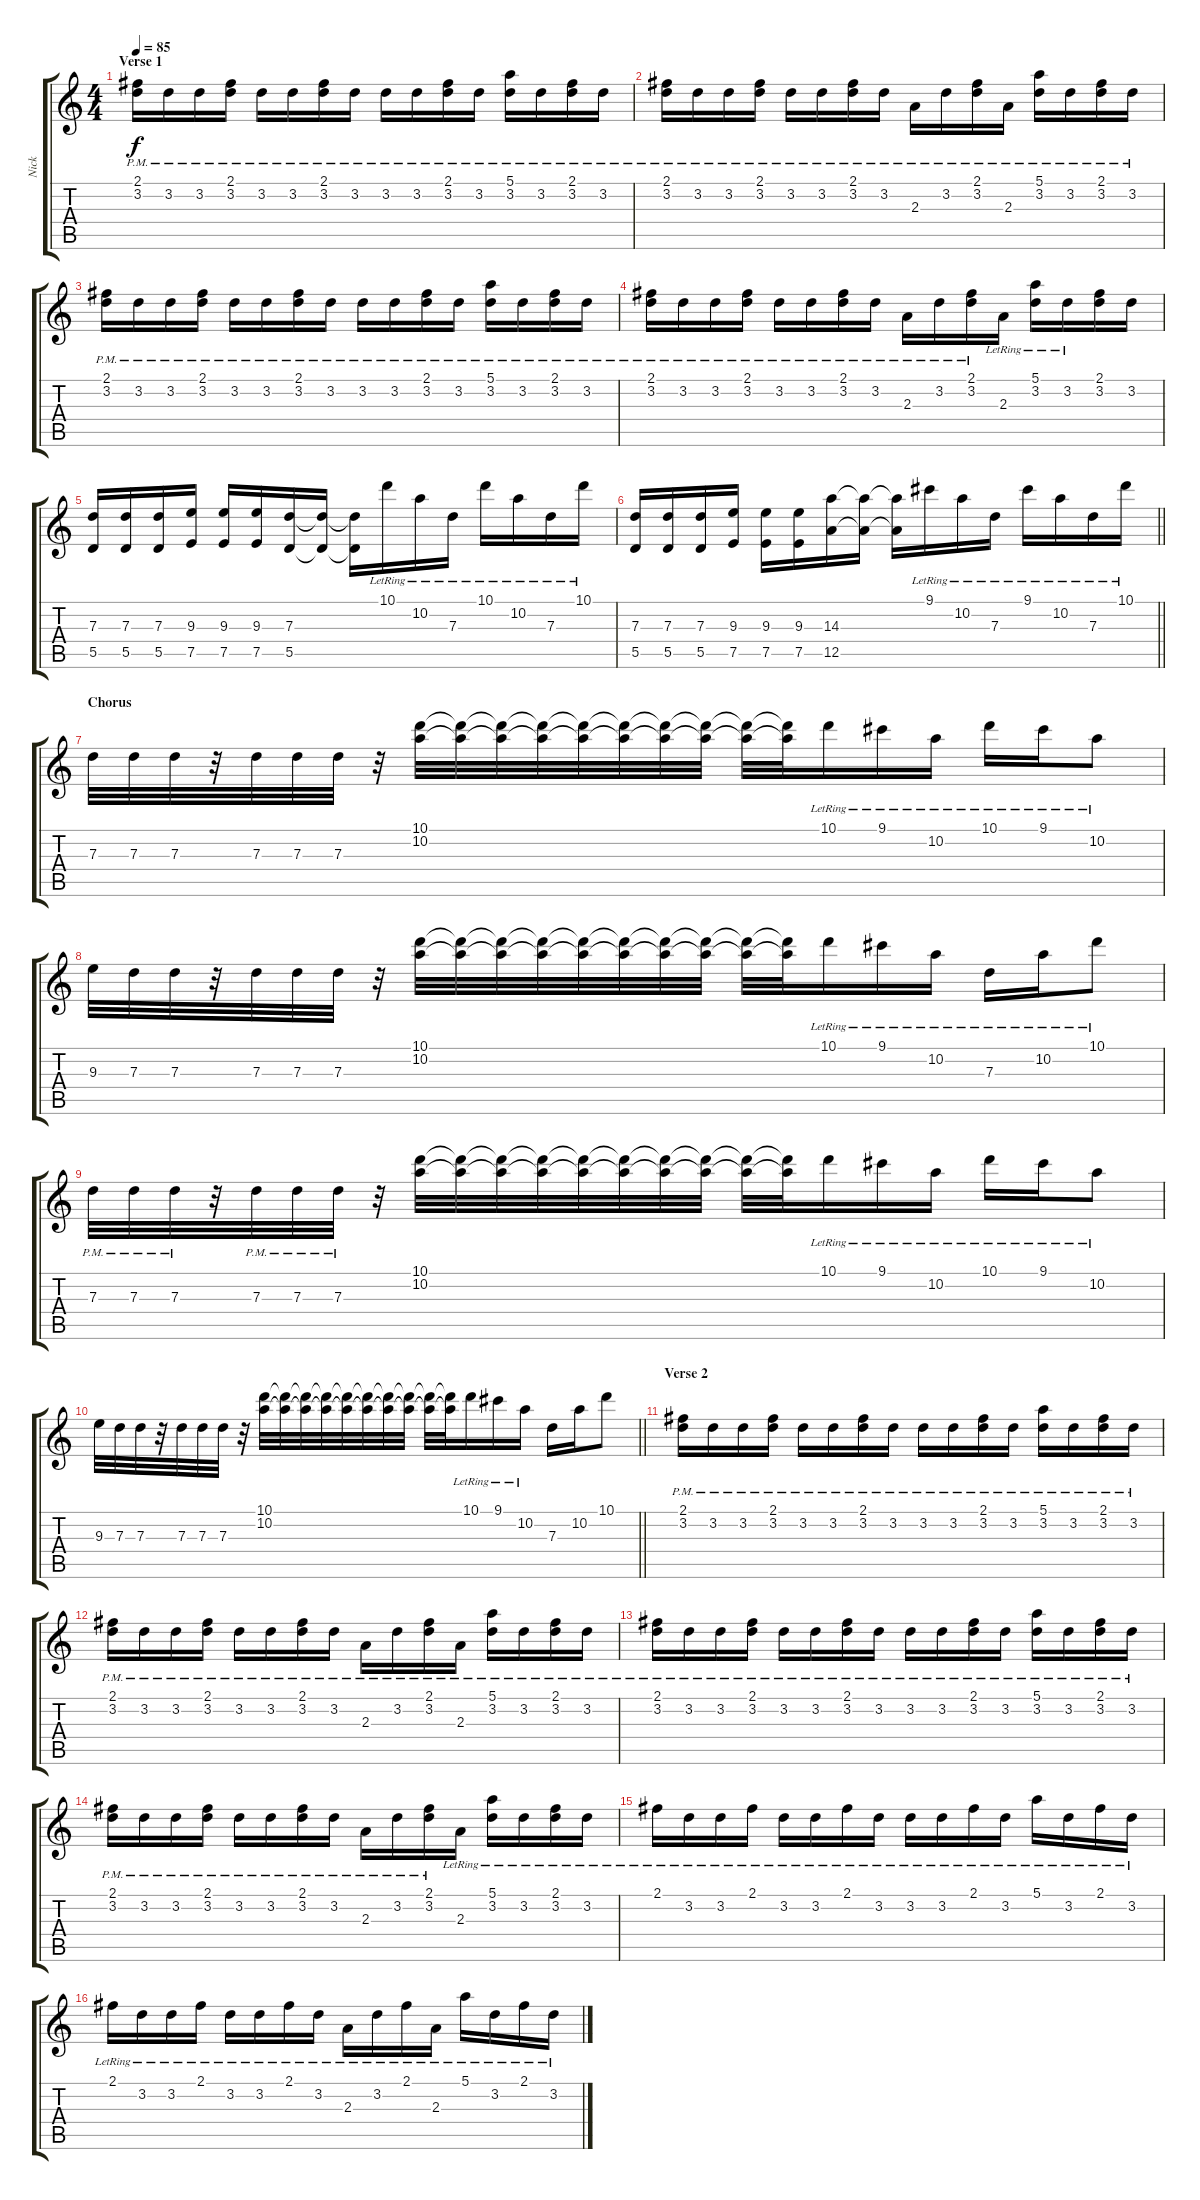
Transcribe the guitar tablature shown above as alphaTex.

\track ("Nick" "Nick") {instrument overdrivenguitar}
\staff {score tabs}
\tuning (E4 B3 G3 D3 A2 D2) {hide}
\ts (4 4)
\section ("" "Verse 1")
\tempo 85
\clef g2
\ks c
(2.1{pm} 3.2{pm}).16{dy f} 3.2{pm}.16 3.2{pm}.16 (2.1{pm} 3.2{pm}).16 3.2{pm}.16 3.2{pm}.16 (2.1{pm} 3.2{pm}).16 3.2{pm}.16 3.2{pm}.16 3.2{pm}.16 (2.1{pm} 3.2{pm}).16 3.2{pm}.16 (5.1{pm} 3.2{pm}).16 3.2{pm}.16 (2.1{pm} 3.2{pm}).16 3.2{pm}.16 |
(2.1{pm} 3.2{pm}).16 3.2{pm}.16 3.2{pm}.16 (2.1{pm} 3.2{pm}).16 3.2{pm}.16 3.2{pm}.16 (2.1{pm} 3.2{pm}).16 3.2{pm}.16 2.3{pm}.16 3.2{pm}.16 (2.1{pm} 3.2{pm}).16 2.3{pm}.16 (5.1{pm} 3.2{pm}).16 3.2{pm}.16 (2.1{pm} 3.2{pm}).16 3.2{pm}.16 |
(2.1{pm} 3.2{pm}).16 3.2{pm}.16 3.2{pm}.16 (2.1{pm} 3.2{pm}).16 3.2{pm}.16 3.2{pm}.16 (2.1{pm} 3.2{pm}).16 3.2{pm}.16 3.2{pm}.16 3.2{pm}.16 (2.1{pm} 3.2{pm}).16 3.2{pm}.16 (5.1{pm} 3.2{pm}).16 3.2{pm}.16 (2.1{pm} 3.2{pm}).16 3.2{pm}.16 |
(2.1{pm} 3.2{pm}).16 3.2{pm}.16 3.2{pm}.16 (2.1{pm} 3.2{pm}).16 3.2{pm}.16 3.2{pm}.16 (2.1{pm} 3.2{pm}).16 3.2{pm}.16 2.3{pm}.16 3.2{pm}.16 (2.1{pm} 3.2{pm}).16 2.3{lr}.16 (5.1{lr} 3.2{lr}).16 3.2{lr}.16 (2.1 3.2).16 3.2.16 |
(7.3 5.5).16 (7.3 5.5).16 (7.3 5.5).16 (9.3 7.5).16 (9.3 7.5).16 (9.3 7.5).16 (7.3 5.5).16 (7.3{t} 5.5{t}).16 (7.3{t} 5.5{t}).16 10.1{lr}.16 10.2{lr}.16 7.3{lr}.16 10.1{lr}.16 10.2{lr}.16 7.3{lr}.16 10.1{lr}.16 |
\barLineRight lightlight
(7.3 5.5).16 (7.3 5.5).16 (7.3 5.5).16 (9.3 7.5).16 (9.3 7.5).16 (9.3 7.5).16 (14.3 12.5).16 (14.3{t} 12.5{t}).16 (14.3{t} 12.5{t}).16 9.1{lr}.16 10.2{lr}.16 7.3{lr}.16 9.1{lr}.16 10.2{lr}.16 7.3{lr}.16 10.1{lr}.16 |
\section ("" "Chorus")
7.3.32 7.3.32 7.3.32 r.32 7.3.32 7.3.32 7.3.32 r.32 (10.1 10.2).32 (10.1{t} 10.2{t}).32 (10.1{t} 10.2{t}).32 (10.1{t} 10.2{t}).32 (10.1{t} 10.2{t}).32 (10.1{t} 10.2{t}).32 (10.1{t} 10.2{t}).32 (10.1{t} 10.2{t}).32 (10.1{t} 10.2{t}).32 (10.1{t} 10.2{t}).32 10.1{lr}.16 9.1{lr}.16 10.2{lr}.16 10.1{lr}.16 9.1{lr}.16 10.2{lr}.8 |
9.3.32 7.3.32 7.3.32 r.32 7.3.32 7.3.32 7.3.32 r.32 (10.1 10.2).32 (10.1{t} 10.2{t}).32 (10.1{t} 10.2{t}).32 (10.1{t} 10.2{t}).32 (10.1{t} 10.2{t}).32 (10.1{t} 10.2{t}).32 (10.1{t} 10.2{t}).32 (10.1{t} 10.2{t}).32 (10.1{t} 10.2{t}).32 (10.1{t} 10.2{t}).32 10.1{lr}.16 9.1{lr}.16 10.2{lr}.16 7.3{lr}.16 10.2{lr}.16 10.1{lr}.8 |
7.3{pm}.32 7.3{pm}.32 7.3{pm}.32 r.32 7.3{pm}.32 7.3{pm}.32 7.3{pm}.32 r.32 (10.1 10.2).32 (10.1{t} 10.2{t}).32 (10.1{t} 10.2{t}).32 (10.1{t} 10.2{t}).32 (10.1{t} 10.2{t}).32 (10.1{t} 10.2{t}).32 (10.1{t} 10.2{t}).32 (10.1{t} 10.2{t}).32 (10.1{t} 10.2{t}).32 (10.1{t} 10.2{t}).32 10.1{lr}.16 9.1{lr}.16 10.2{lr}.16 10.1{lr}.16 9.1{lr}.16 10.2{lr}.8 |
\barLineRight lightlight
9.3.32 7.3.32 7.3.32 r.32 7.3.32 7.3.32 7.3.32 r.32 (10.1 10.2).32 (10.1{t} 10.2{t}).32 (10.1{t} 10.2{t}).32 (10.1{t} 10.2{t}).32 (10.1{t} 10.2{t}).32 (10.1{t} 10.2{t}).32 (10.1{t} 10.2{t}).32 (10.1{t} 10.2{t}).32 (10.1{t} 10.2{t}).32 (10.1{t} 10.2{t}).32 10.1{lr}.16 9.1{lr}.16 10.2{lr}.16 7.3.16 10.2.16 10.1.8 |
\section ("" "Verse 2")
(2.1{pm} 3.2{pm}).16 3.2{pm}.16 3.2{pm}.16 (2.1{pm} 3.2{pm}).16 3.2{pm}.16 3.2{pm}.16 (2.1{pm} 3.2{pm}).16 3.2{pm}.16 3.2{pm}.16 3.2{pm}.16 (2.1{pm} 3.2{pm}).16 3.2{pm}.16 (5.1{pm} 3.2{pm}).16 3.2{pm}.16 (2.1{pm} 3.2{pm}).16 3.2{pm}.16 |
(2.1{pm} 3.2{pm}).16 3.2{pm}.16 3.2{pm}.16 (2.1{pm} 3.2{pm}).16 3.2{pm}.16 3.2{pm}.16 (2.1{pm} 3.2{pm}).16 3.2{pm}.16 2.3{pm}.16 3.2{pm}.16 (2.1{pm} 3.2{pm}).16 2.3{pm}.16 (5.1{pm} 3.2{pm}).16 3.2{pm}.16 (2.1{pm} 3.2{pm}).16 3.2{pm}.16 |
(2.1{pm} 3.2{pm}).16 3.2{pm}.16 3.2{pm}.16 (2.1{pm} 3.2{pm}).16 3.2{pm}.16 3.2{pm}.16 (2.1{pm} 3.2{pm}).16 3.2{pm}.16 3.2{pm}.16 3.2{pm}.16 (2.1{pm} 3.2{pm}).16 3.2{pm}.16 (5.1{pm} 3.2{pm}).16 3.2{pm}.16 (2.1{pm} 3.2{pm}).16 3.2{pm}.16 |
(2.1{pm} 3.2{pm}).16 3.2{pm}.16 3.2{pm}.16 (2.1{pm} 3.2{pm}).16 3.2{pm}.16 3.2{pm}.16 (2.1{pm} 3.2{pm}).16 3.2{pm}.16 2.3{pm}.16 3.2{pm}.16 (2.1{pm} 3.2{pm}).16 2.3{lr}.16 (5.1{lr} 3.2{lr}).16 3.2{lr}.16 (2.1{lr} 3.2{lr}).16 3.2{lr}.16 |
2.1{lr}.16 3.2{lr}.16 3.2{lr}.16 2.1{lr}.16 3.2{lr}.16 3.2{lr}.16 2.1{lr}.16 3.2{lr}.16 3.2{lr}.16 3.2{lr}.16 2.1{lr}.16 3.2{lr}.16 5.1{lr}.16 3.2{lr}.16 2.1{lr}.16 3.2{lr}.16 |
2.1{lr}.16 3.2{lr}.16 3.2{lr}.16 2.1{lr}.16 3.2{lr}.16 3.2{lr}.16 2.1{lr}.16 3.2{lr}.16 2.3{lr}.16 3.2{lr}.16 2.1{lr}.16 2.3{lr}.16 5.1{lr}.16 3.2{lr}.16 2.1{lr}.16 3.2{lr}.16
